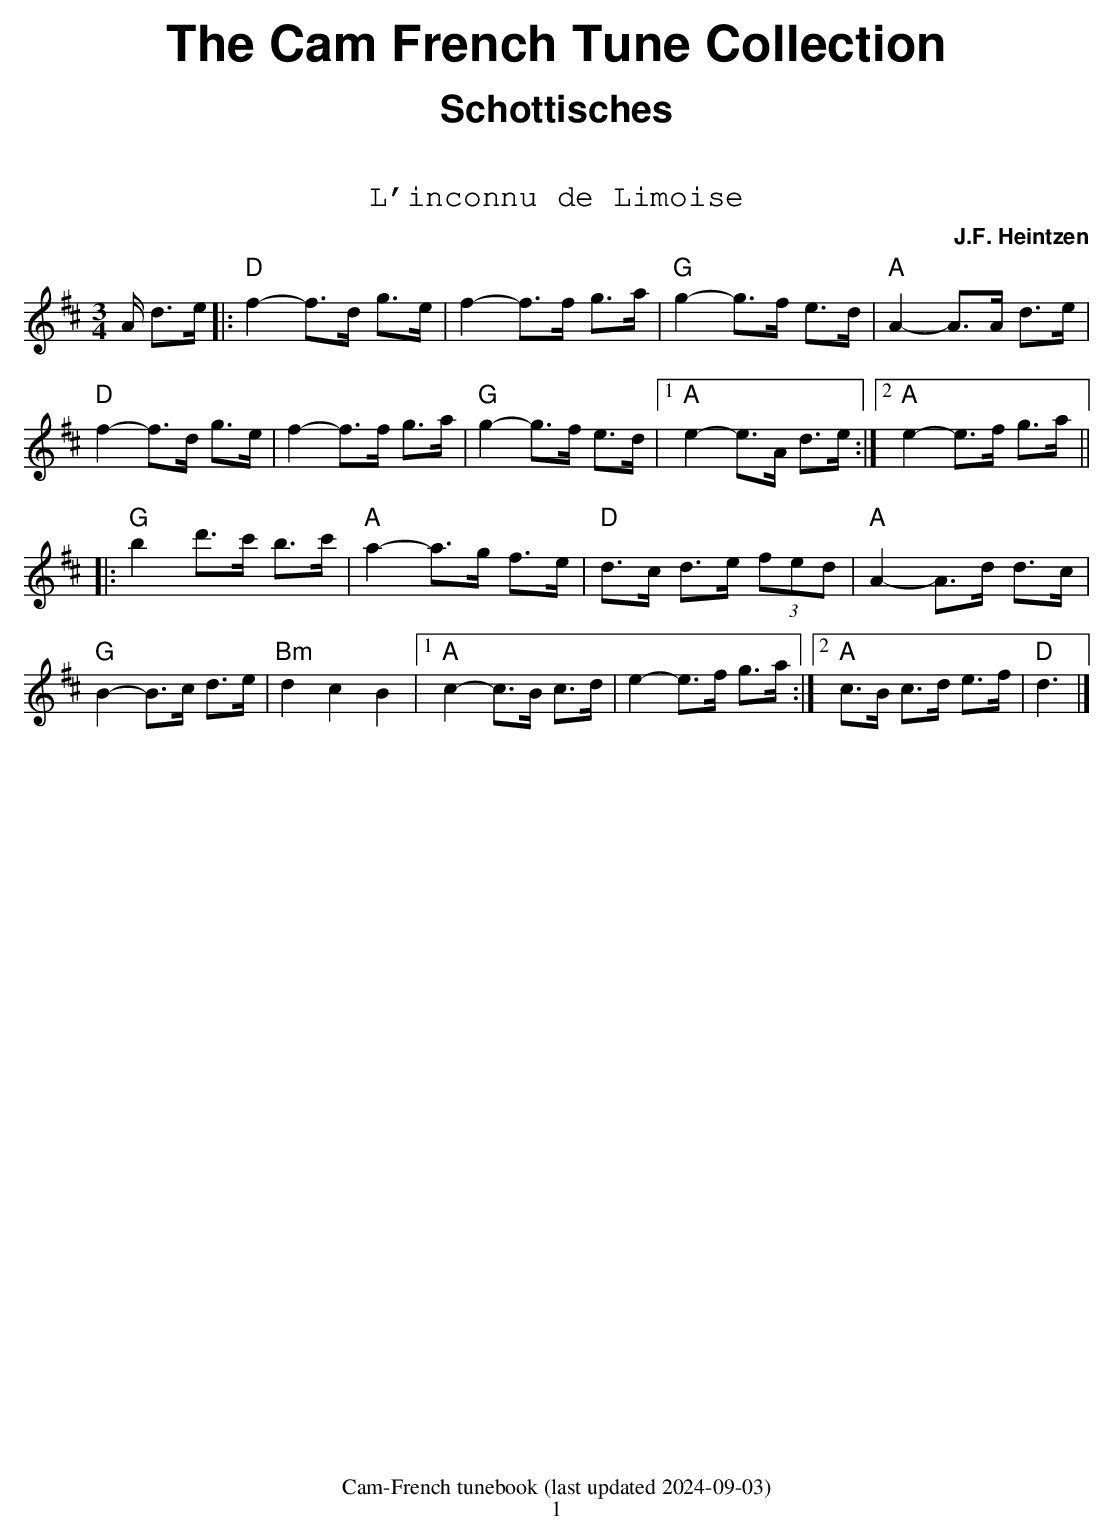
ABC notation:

X:1
T:L'inconnu de Limoise
C:J.F. Heintzen
M:3/4
L:1/8
K:Dmaj
A/2 d>e|:"D"f2-f>d g>e|f2-f>f g>a|"G"g2-g>f e>d|"A"A2-A>A d>e|
"D"f2-f>d g>e|f2-f>f g>a|"G"g2-g>f e>d|1 "A"e2-e>A d>e:|2 "A"e2-e>f g>a||
|:"G"b2 d'>c' b>c'|"A"a2-a>g f>e|"D"d>c d>e (3fed|"A" A2-A>d d>c|
"G"B2-B>c d>e|"Bm"d2c2B2|1 "A"c2-c>B c>d|e2-e>f g>a:|2 "A"c>B c>d e>f|"D"d3|]
